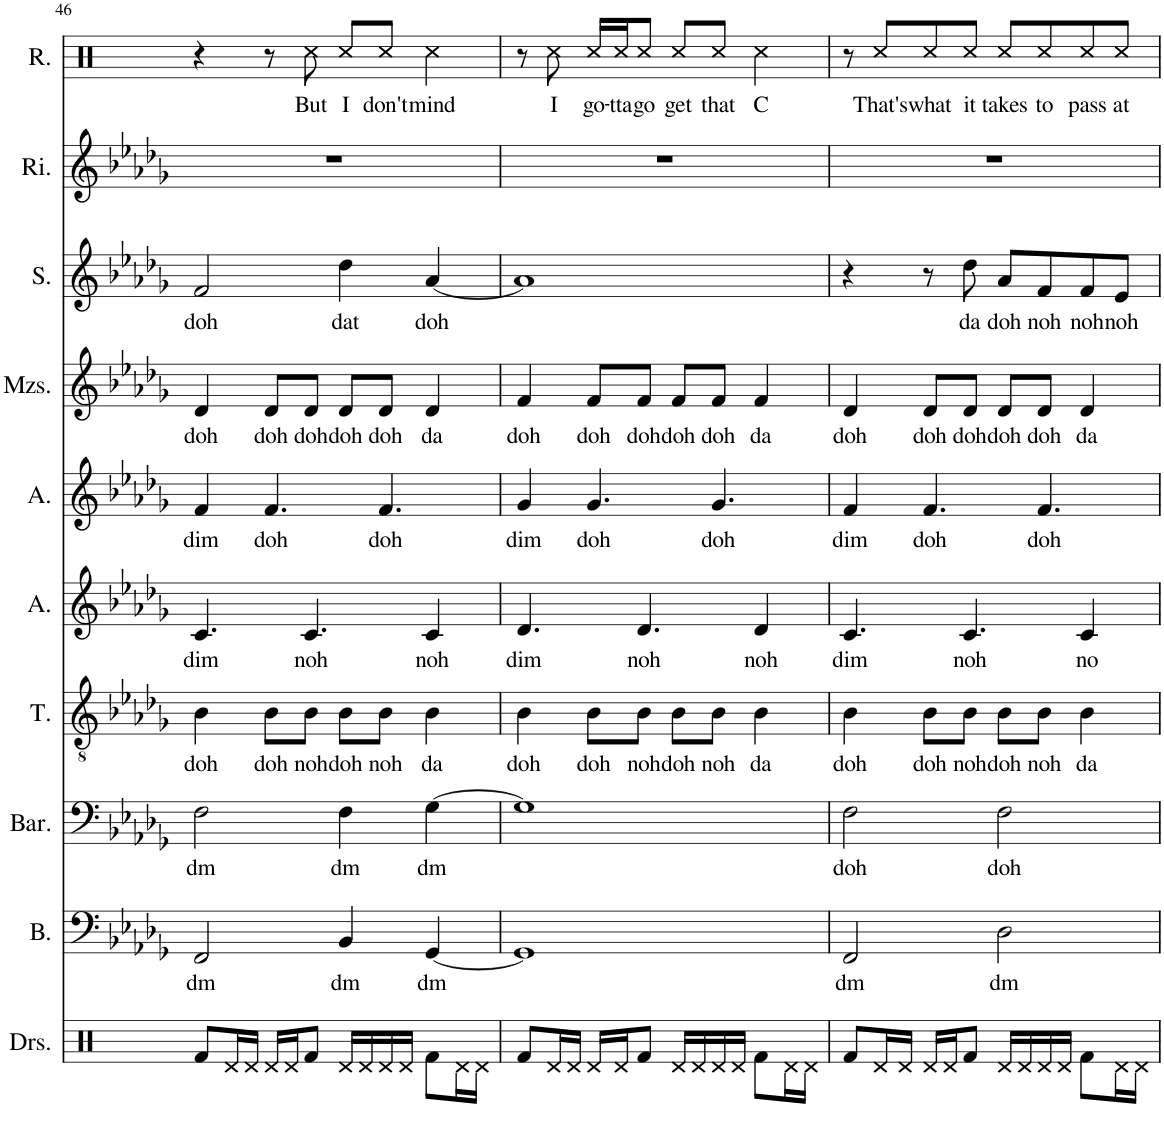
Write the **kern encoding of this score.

**kern	**kern	**text	**kern	**text	**kern	**text	**kern	**text	**kern	**text	**kern	**text	**kern	**text	**kern	**kern	**text
*part10	*part9	*part9	*part8	*part8	*part7	*part7	*part6	*part6	*part5	*part5	*part4	*part4	*part3	*part3	*part2	*part1	*part1
*staff10	*staff9	*staff9	*staff8	*staff8	*staff7	*staff7	*staff6	*staff6	*staff5	*staff5	*staff4	*staff4	*staff3	*staff3	*staff2	*staff1	*staff1
*I"Drumset	*I"Bass	*	*I"Baritone	*	*I"Tenor	*	*I"Alto	*	*I"Alto	*	*I"Mezzo-soprano	*	*I"Soprano	*	*I"Rihanna	*I"Rap	*
*I'Drs.	*I'B.	*	*I'Bar.	*	*I'T.	*	*I'A.	*	*I'A.	*	*I'Mzs.	*	*I'S.	*	*I'Ri.	*I'R.	*
!!LO:PB:g=z
*clefX	*clefF4	*	*clefF4	*	*clefGv2	*	*clefG2	*	*clefG2	*	*clefG2	*	*clefG2	*	*clefG2	*clefX	*
*k[]	*k[b-e-a-d-g-]	*	*k[b-e-a-d-g-]	*	*k[b-e-a-d-g-]	*	*k[b-e-a-d-g-]	*	*k[b-e-a-d-g-]	*	*k[b-e-a-d-g-]	*	*k[b-e-a-d-g-]	*	*k[b-e-a-d-g-]	*k[]	*
*M4/4	*M4/4	*	*M4/4	*	*M4/4	*	*M4/4	*	*M4/4	*	*M4/4	*	*M4/4	*	*M4/4	*M4/4	*
=46	=46	=46	=46	=46	=46	=46	=46	=46	=46	=46	=46	=46	=46	=46	=46	=46	=46
!	!	!LO:LY:b	!	!LO:LY:b	!	!LO:LY:b	!	!LO:LY:b	!	!LO:LY:b	!	!LO:LY:b	!	!LO:LY:b	!	!	!
8Rf/L	2FF/	dm	2F\	dm	4B-\	doh	4.c/	dim	4f/	dim	4d-/	doh	2f/	doh	1r	4r	.
16Rd/L	.	.	.	.	.	.	.	.	.	.	.	.	.	.	.	.	.
16Rd/JJ	.	.	.	.	.	.	.	.	.	.	.	.	.	.	.	.	.
!	!	!	!	!	!	!LO:LY:b	!	!	!	!LO:LY:b	!	!LO:LY:b	!	!	!	!	!
16Rd/LL	.	.	.	.	8B-\L	doh	.	.	4.f/	doh	8d-/L	doh	.	.	.	8r	.
16Rd/J	.	.	.	.	.	.	.	.	.	.	.	.	.	.	.	.	.
!	!	!	!	!	!	!LO:LY:b	!	!LO:LY:b	!	!	!	!LO:LY:b	!	!	!	!	!LO:LY:b
8Rf/J	.	.	.	.	8B-\J	noh	4.c/	noh	.	.	8d-/J	doh	.	.	.	8Rcc\	But
!	!	!LO:LY:b	!	!LO:LY:b	!	!LO:LY:b	!	!	!	!	!	!LO:LY:b	!	!LO:LY:b	!	!	!LO:LY:b
16Rd/LL	4BB-/	dm	4F\	dm	8B-\L	doh	.	.	.	.	8d-/L	doh	4dd-\	dat	.	8Rcc/L	I
16Rd/	.	.	.	.	.	.	.	.	.	.	.	.	.	.	.	.	.
!	!	!	!	!	!	!LO:LY:b	!	!	!	!LO:LY:b	!	!LO:LY:b	!	!	!	!	!LO:LY:b
16Rd/	.	.	.	.	8B-\J	noh	.	.	4.f/	doh	8d-/J	doh	.	.	.	8Rcc/J	don't
16Rd/JJ	.	.	.	.	.	.	.	.	.	.	.	.	.	.	.	.	.
!	!	!LO:LY:b	!	!LO:LY:b	!	!LO:LY:b	!	!LO:LY:b	!	!	!	!LO:LY:b	!	!LO:LY:b	!	!	!LO:LY:b
8Rf\L	[4GG-/	dm	[4G-\	dm	4B-\	da	4c/	noh	.	.	4d-/	da	[4a-/	doh	.	4Rcc\	mind
16Rd\L	.	.	.	.	.	.	.	.	.	.	.	.	.	.	.	.	.
16Rd\JJ	.	.	.	.	.	.	.	.	.	.	.	.	.	.	.	.	.
=47	=47	=47	=47	=47	=47	=47	=47	=47	=47	=47	=47	=47	=47	=47	=47	=47	=47
!	!	!	!	!	!	!LO:LY:b	!	!LO:LY:b	!	!LO:LY:b	!	!LO:LY:b	!	!	!	!	!
8Rf/L	1GG-]	.	1G-]	.	4B-\	doh	4.d-/	dim	4g-/	dim	4f/	doh	1a-]	.	1r	8r	.
!	!	!	!	!	!	!	!	!	!	!	!	!	!	!	!	!	!LO:LY:b
16Rd/L	.	.	.	.	.	.	.	.	.	.	.	.	.	.	.	8Rcc\	I
16Rd/JJ	.	.	.	.	.	.	.	.	.	.	.	.	.	.	.	.	.
!	!	!	!	!	!	!LO:LY:b	!	!	!	!LO:LY:b	!	!LO:LY:b	!	!	!	!	!LO:LY:b
16Rd/LL	.	.	.	.	8B-\L	doh	.	.	4.g-/	doh	8f/L	doh	.	.	.	16Rcc/LL	go-
!	!	!	!	!	!	!	!	!	!	!	!	!	!	!	!	!	!LO:LY:b
16Rd/J	.	.	.	.	.	.	.	.	.	.	.	.	.	.	.	16Rcc/J	-tta
!	!	!	!	!	!	!LO:LY:b	!	!LO:LY:b	!	!	!	!LO:LY:b	!	!	!	!	!LO:LY:b
8Rf/J	.	.	.	.	8B-\J	noh	4.d-/	noh	.	.	8f/J	doh	.	.	.	8Rcc/J	go
!	!	!	!	!	!	!LO:LY:b	!	!	!	!	!	!LO:LY:b	!	!	!	!	!LO:LY:b
16Rd/LL	.	.	.	.	8B-\L	doh	.	.	.	.	8f/L	doh	.	.	.	8Rcc/L	get
16Rd/	.	.	.	.	.	.	.	.	.	.	.	.	.	.	.	.	.
!	!	!	!	!	!	!LO:LY:b	!	!	!	!LO:LY:b	!	!LO:LY:b	!	!	!	!	!LO:LY:b
16Rd/	.	.	.	.	8B-\J	noh	.	.	4.g-/	doh	8f/J	doh	.	.	.	8Rcc/J	that
16Rd/JJ	.	.	.	.	.	.	.	.	.	.	.	.	.	.	.	.	.
!	!	!	!	!	!	!LO:LY:b	!	!LO:LY:b	!	!	!	!LO:LY:b	!	!	!	!	!LO:LY:b
8Rf\L	.	.	.	.	4B-\	da	4d-/	noh	.	.	4f/	da	.	.	.	4Rcc\	C
16Rd\L	.	.	.	.	.	.	.	.	.	.	.	.	.	.	.	.	.
16Rd\JJ	.	.	.	.	.	.	.	.	.	.	.	.	.	.	.	.	.
=48	=48	=48	=48	=48	=48	=48	=48	=48	=48	=48	=48	=48	=48	=48	=48	=48	=48
!	!	!LO:LY:b	!	!LO:LY:b	!	!LO:LY:b	!	!LO:LY:b	!	!LO:LY:b	!	!LO:LY:b	!	!	!	!	!
8Rf/L	2FF/	dm	2F\	doh	4B-\	doh	4.c/	dim	4f/	dim	4d-/	doh	4r	.	1r	8r	.
!	!	!	!	!	!	!	!	!	!	!	!	!	!	!	!	!	!LO:LY:b
16Rd/L	.	.	.	.	.	.	.	.	.	.	.	.	.	.	.	8Rcc/L	That's
16Rd/JJ	.	.	.	.	.	.	.	.	.	.	.	.	.	.	.	.	.
!	!	!	!	!	!	!LO:LY:b	!	!	!	!LO:LY:b	!	!LO:LY:b	!	!	!	!	!LO:LY:b
16Rd/LL	.	.	.	.	8B-\L	doh	.	.	4.f/	doh	8d-/L	doh	8r	.	.	8Rcc/	what
16Rd/J	.	.	.	.	.	.	.	.	.	.	.	.	.	.	.	.	.
!	!	!	!	!	!	!LO:LY:b	!	!LO:LY:b	!	!	!	!LO:LY:b	!	!LO:LY:b	!	!	!LO:LY:b
8Rf/J	.	.	.	.	8B-\J	noh	4.c/	noh	.	.	8d-/J	doh	8dd-\	da	.	8Rcc/J	it
!	!	!LO:LY:b	!	!LO:LY:b	!	!LO:LY:b	!	!	!	!	!	!LO:LY:b	!	!LO:LY:b	!	!	!LO:LY:b
16Rd/LL	2D-\	dm	2F\	doh	8B-\L	doh	.	.	.	.	8d-/L	doh	8a-/L	doh	.	8Rcc/L	takes
16Rd/	.	.	.	.	.	.	.	.	.	.	.	.	.	.	.	.	.
!	!	!	!	!	!	!LO:LY:b	!	!	!	!LO:LY:b	!	!LO:LY:b	!	!LO:LY:b	!	!	!LO:LY:b
16Rd/	.	.	.	.	8B-\J	noh	.	.	4.f/	doh	8d-/J	doh	8f/	noh	.	8Rcc/	to
16Rd/JJ	.	.	.	.	.	.	.	.	.	.	.	.	.	.	.	.	.
!	!	!	!	!	!	!LO:LY:b	!	!LO:LY:b	!	!	!	!LO:LY:b	!	!LO:LY:b	!	!	!LO:LY:b
8Rf\L	.	.	.	.	4B-\	da	4c/	no	.	.	4d-/	da	8f/	noh	.	8Rcc/	pass
!	!	!	!	!	!	!	!	!	!	!	!	!	!	!LO:LY:b	!	!	!LO:LY:b
16Rd\L	.	.	.	.	.	.	.	.	.	.	.	.	8e-/J	noh	.	8Rcc/J	at
16Rd\JJ	.	.	.	.	.	.	.	.	.	.	.	.	.	.	.	.	.
=	=	=	=	=	=	=	=	=	=	=	=	=	=	=	=	=	=
*-	*-	*-	*-	*-	*-	*-	*-	*-	*-	*-	*-	*-	*-	*-	*-	*-	*-
